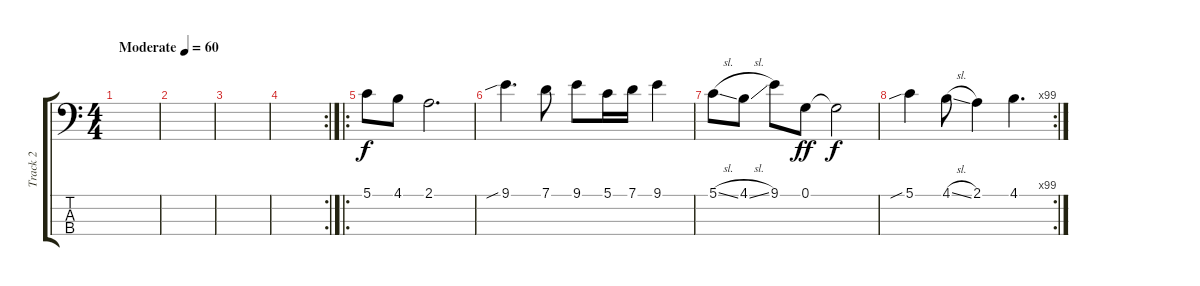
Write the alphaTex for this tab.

\track ("Track 2" "Track 2") {instrument fretlessbass}
\staff {score tabs}
\tuning (G2 D2 A1 E1) {hide}
\ts (4 4)
\tempo (60 "Moderate")
\clef f4
\ks c
|
|
|
\rc 2
|
\ro
5.1.8 4.1.8 2.1.2{d} |
9.1{sib}.4{d} 7.1.8 9.1.8 5.1.16 7.1.16 9.1.4 |
5.1{sl}.8 4.1{sl}.8 9.1.8 0.1.8{dy ff} 0.1{t}.2{dy f} |
\rc 99
5.1{sib}.4 4.1{sl}.8 2.1.4 4.1.4{d}
